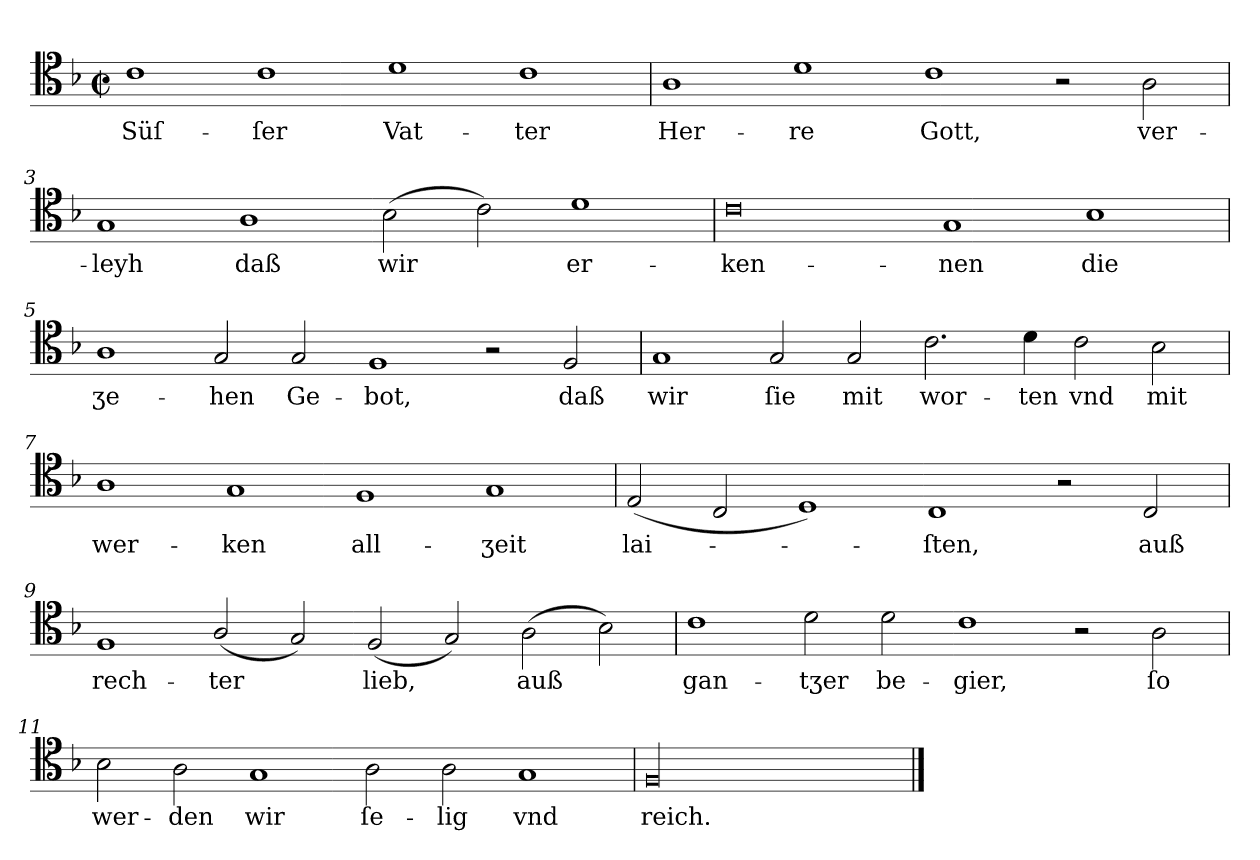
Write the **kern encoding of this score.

**kern	**text
*part1	*part1
*staff1	*staff1
*clefC4	*
*k[b-]	*
*F:	*
*M4/1	*
*met(c|)	*
=1	=1
1c	Süſ-
1c	-ſer
1d	Vat-
1c	-ter
=2	=2
1A	Her-
1d	-re
1c	Gott,
2r	.
2A	ver-
=3	=3
1G	-leyh
1A	daß
(2B-	wir
2c)	.
1d	er-
=4	=4
0c	-ken-
1G	-nen
1B-	die
=5	=5
1A	ʒe-
2G	-hen
2G	Ge-
1F	-bot,
2r	.
2F	daß
=6	=6
1G	wir
2G	ſie
2G	mit
2.c	wor-
4d	-ten
2c	vnd
2B-	mit
=7	=7
1A	wer-
1G	-ken
1F	all-
1G	-ʒeit
=8	=8
(2E	lai-
2C	.
1D)	.
1C	-ſten,
2r	.
2C	auß
=9	=9
1F	rech-
(2A/	-ter
2G)	.
(2F	lieb,
2G)	.
(2A	auß
2B-)	.
=10	=10
1c	gan-
2d	-tʒer
2d	be-
1c	-gier,
2r	.
2A	ſo
=11	=11
2B-	wer-
2A	-den
1G	wir
2A	ſe-
2A	-lig
1G	vnd
=12	=12
00F/	reich.
==	==
*-	*-
